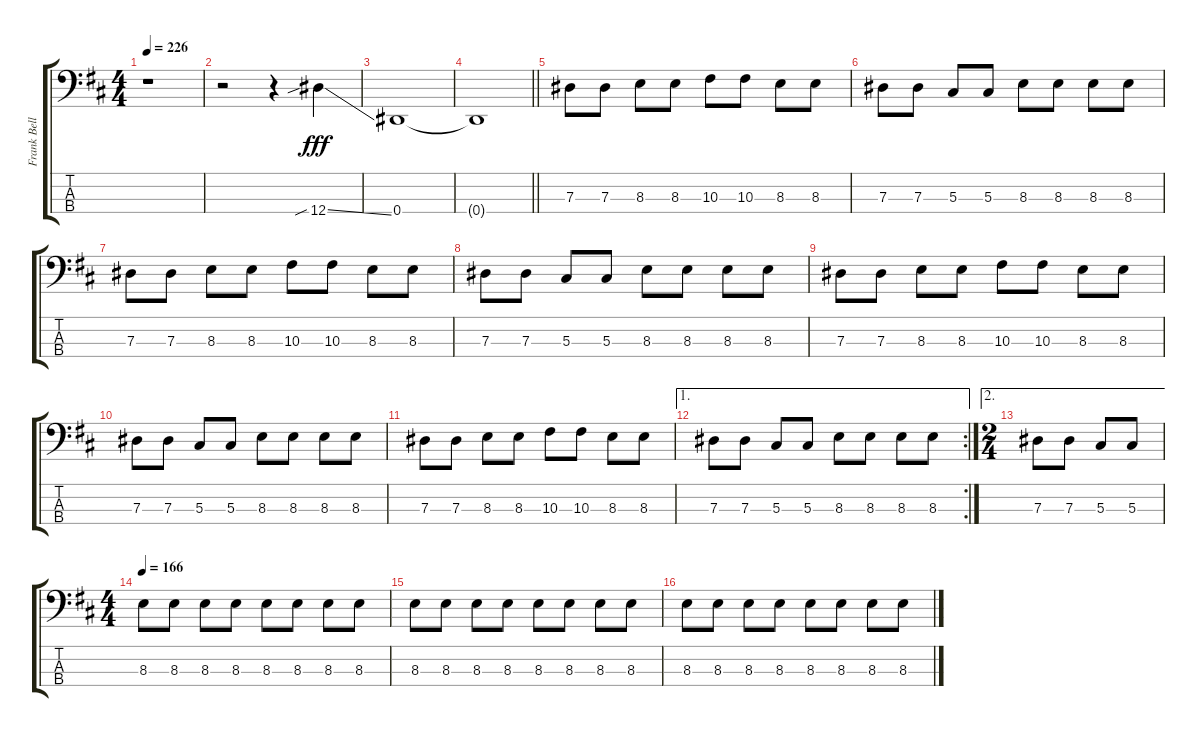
\track ("Frank Bello" "Frank Bell") {instrument electricbasspick}
\staff {score tabs}
\tuning (Gb2 Db2 Ab1 Eb1) {hide}
\ts (4 4)
\tempo 226
\clef f4
\ks d
r.1{dy fff} |
r.2 r.4 12.4{sib ss}.4 |
0.4.1 |
\barLineRight lightlight
0.4{t}.1 |
7.3.8 7.3.8 8.3.8 8.3.8 10.3.8 10.3.8 8.3.8 8.3.8 |
7.3.8 7.3.8 5.3.8 5.3.8 8.3.8 8.3.8 8.3.8 8.3.8 |
7.3.8 7.3.8 8.3.8 8.3.8 10.3.8 10.3.8 8.3.8 8.3.8 |
7.3.8 7.3.8 5.3.8 5.3.8 8.3.8 8.3.8 8.3.8 8.3.8 |
7.3.8 7.3.8 8.3.8 8.3.8 10.3.8 10.3.8 8.3.8 8.3.8 |
7.3.8 7.3.8 5.3.8 5.3.8 8.3.8 8.3.8 8.3.8 8.3.8 |
7.3.8 7.3.8 8.3.8 8.3.8 10.3.8 10.3.8 8.3.8 8.3.8 |
\ae 1
\rc 2
7.3.8 7.3.8 5.3.8 5.3.8 8.3.8 8.3.8 8.3.8 8.3.8 |
\ae 2
\ts (2 4)
7.3.8 7.3.8 5.3.8 5.3.8 |
\ts (4 4)
\tempo 166
8.3.8 8.3.8 8.3.8 8.3.8 8.3.8 8.3.8 8.3.8 8.3.8 |
8.3.8 8.3.8 8.3.8 8.3.8 8.3.8 8.3.8 8.3.8 8.3.8 |
8.3.8 8.3.8 8.3.8 8.3.8 8.3.8 8.3.8 8.3.8 8.3.8
